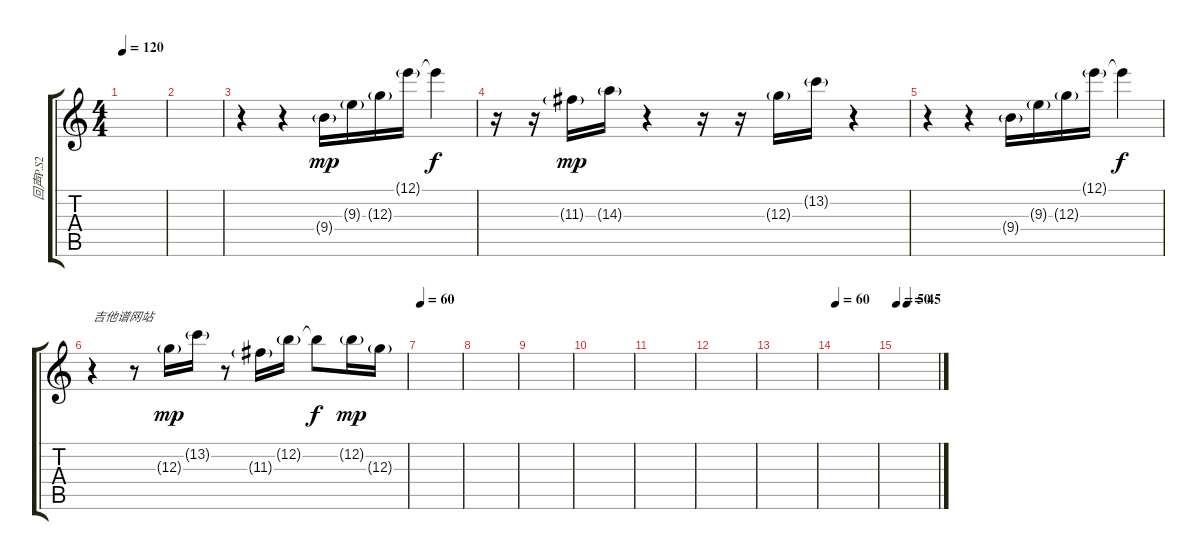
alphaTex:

\track ("回声P.S2" "回声P.S2") {instrument electricguitarmuted}
\staff {score tabs}
\tuning (E4 B3 G3 D3 A2 E2) {hide}
\ts (4 4)
\tempo 120
\clef g2
\ks c
|
|
r.4 r.4 9.4{g}.16{dy mp volume 12} 9.3{g}.16 12.3{g}.16 12.1{g}.16 12.1{t}.4{dy f} |
r.16 r.16 11.3{g}.16{dy mp} 14.3{g}.16 r.4 r.16 r.16 12.3{g}.16 13.2{g}.16 r.4 |
r.4 r.4 9.4{g}.16{volume 12} 9.3{g}.16 12.3{g}.16 12.1{g}.16 12.1{t}.4{dy f} |
r.4{txt "吉他谱网站"} r.8 12.3{g}.16{dy mp} 13.2{g}.16 r.8 11.3{g}.16 12.2{g}.16 12.2{t}.8{dy f} 12.2{g}.16{dy mp} 12.3{g}.16 |
\tempo 60
|
|
|
|
|
|
|
\tempo 60
|
\tempo 50
\tempo (45 0.25)
